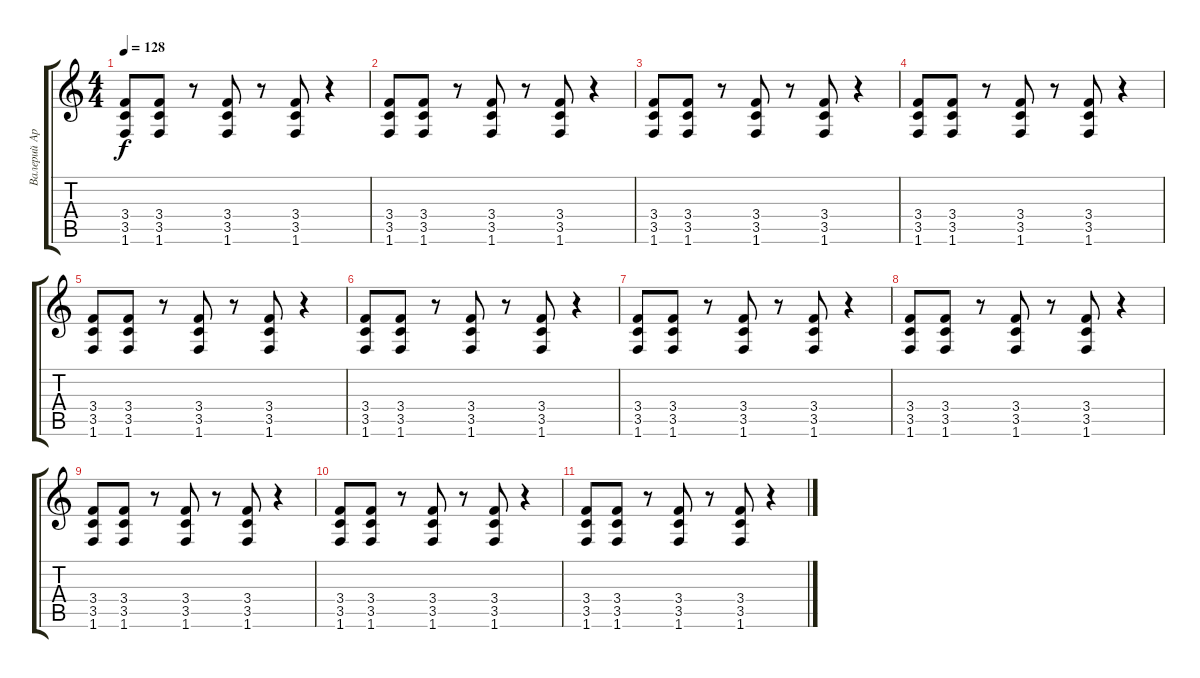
\track ("Валерий Аркадин (гитара)" "Валерий Ар") {instrument distortionguitar}
\staff {score tabs}
\tuning (E4 B3 G3 D3 A2 E2) {hide}
\ts (4 4)
\tempo 128
\clef g2
\ks c
(3.4 3.5 1.6).8{dy f} (3.4 3.5 1.6).8 r.8 (3.4 3.5 1.6).8 r.8 (3.4 3.5 1.6).8 r.4 |
(3.4 3.5 1.6).8 (3.4 3.5 1.6).8 r.8 (3.4 3.5 1.6).8 r.8 (3.4 3.5 1.6).8 r.4 |
(3.4 3.5 1.6).8 (3.4 3.5 1.6).8 r.8 (3.4 3.5 1.6).8 r.8 (3.4 3.5 1.6).8 r.4 |
(3.4 3.5 1.6).8 (3.4 3.5 1.6).8 r.8 (3.4 3.5 1.6).8 r.8 (3.4 3.5 1.6).8 r.4 |
(3.4 3.5 1.6).8 (3.4 3.5 1.6).8 r.8 (3.4 3.5 1.6).8 r.8 (3.4 3.5 1.6).8 r.4 |
(3.4 3.5 1.6).8 (3.4 3.5 1.6).8 r.8 (3.4 3.5 1.6).8 r.8 (3.4 3.5 1.6).8 r.4 |
(3.4 3.5 1.6).8 (3.4 3.5 1.6).8 r.8 (3.4 3.5 1.6).8 r.8 (3.4 3.5 1.6).8 r.4 |
(3.4 3.5 1.6).8 (3.4 3.5 1.6).8 r.8 (3.4 3.5 1.6).8 r.8 (3.4 3.5 1.6).8 r.4 |
(3.4 3.5 1.6).8 (3.4 3.5 1.6).8 r.8 (3.4 3.5 1.6).8 r.8 (3.4 3.5 1.6).8 r.4 |
(3.4 3.5 1.6).8 (3.4 3.5 1.6).8 r.8 (3.4 3.5 1.6).8 r.8 (3.4 3.5 1.6).8 r.4 |
(3.4 3.5 1.6).8 (3.4 3.5 1.6).8 r.8 (3.4 3.5 1.6).8 r.8 (3.4 3.5 1.6).8 r.4
